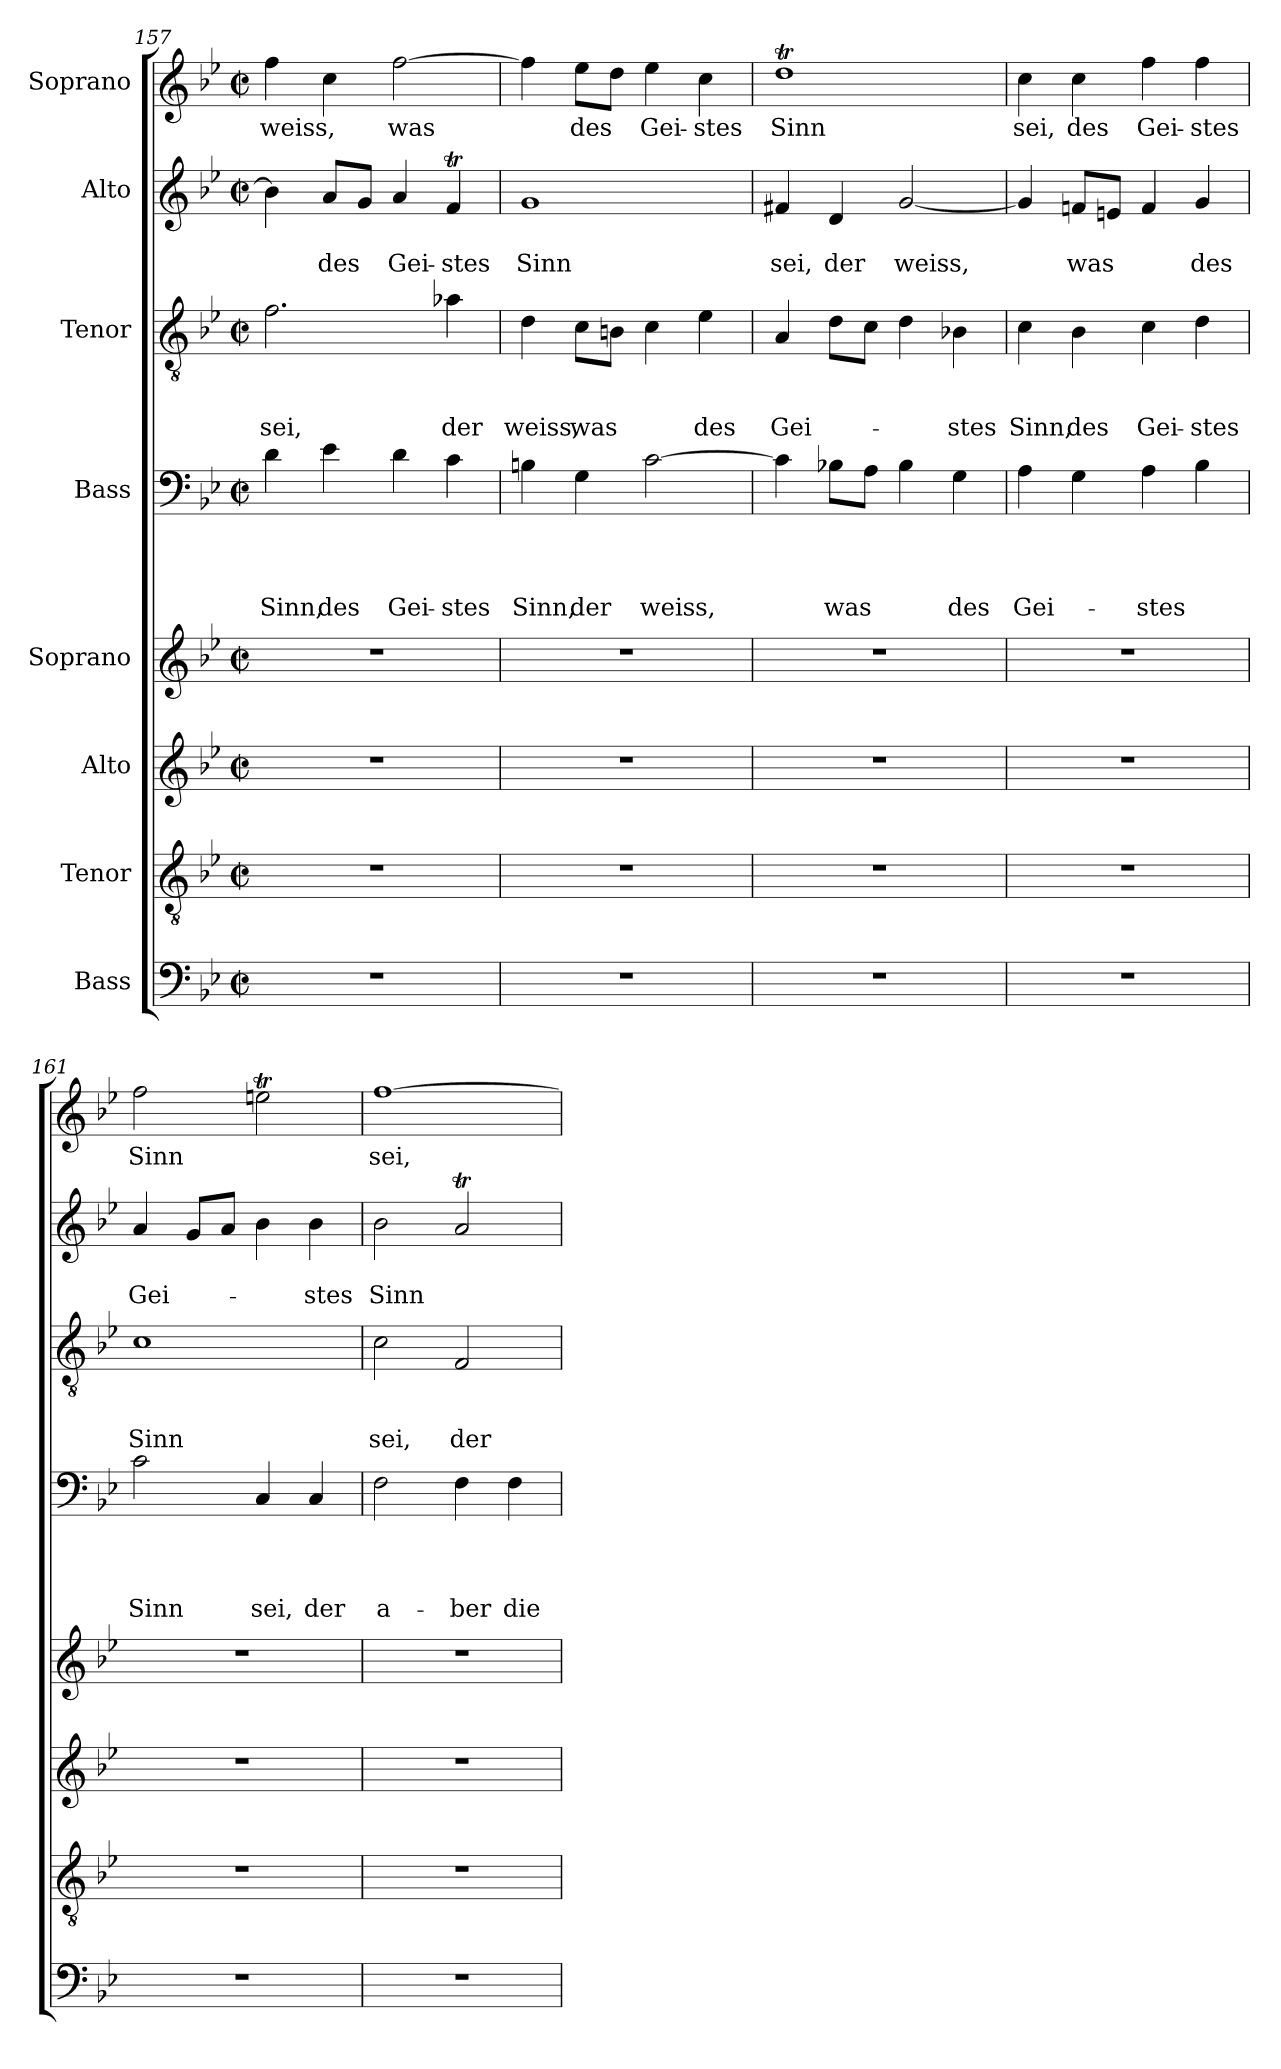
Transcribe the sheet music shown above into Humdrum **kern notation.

**kern	**kern	**kern	**kern	**kern	**text	**text	**text	**text	**kern	**text	**text	**text	**kern	**text	**text	**kern	**text
*part8	*part7	*part6	*part5	*part4	*part4	*part4	*part4	*part4	*part3	*part3	*part3	*part3	*part2	*part2	*part2	*part1	*part1
*staff8	*staff7	*staff6	*staff5	*staff4	*staff4	*staff4	*staff4	*staff4	*staff3	*staff3	*staff3	*staff3	*staff2	*staff2	*staff2	*staff1	*staff1
*I"Bass	*I"Tenor	*I"Alto	*I"Soprano	*I"Bass	*	*	*	*	*I"Tenor	*	*	*	*I"Alto	*	*	*I"Soprano	*
*clefF4	*clefGv2	*clefG2	*clefG2	*clefF4	*	*	*	*	*clefGv2	*	*	*	*clefG2	*	*	*clefG2	*
*k[b-e-]	*k[b-e-]	*k[b-e-]	*k[b-e-]	*k[b-e-]	*	*	*	*	*k[b-e-]	*	*	*	*k[b-e-]	*	*	*k[b-e-]	*
*B-:	*B-:	*B-:	*B-:	*B-:	*	*	*	*	*B-:	*	*	*	*B-:	*	*	*B-:	*
*M2/2	*M2/2	*M2/2	*M2/2	*M2/2	*	*	*	*	*M2/2	*	*	*	*M2/2	*	*	*M2/2	*
*met(c|)	*met(c|)	*met(c|)	*met(c|)	*met(c|)	*	*	*	*	*met(c|)	*	*	*	*met(c|)	*	*	*met(c|)	*
=157	=157	=157	=157	=157	=157	=157	=157	=157	=157	=157	=157	=157	=157	=157	=157	=157	=157
!	!	!	!	!	!	!	!	!LO:LY:b	!	!	!	!LO:LY:b	!	!	!	!	!LO:LY:b
1r	1r	1r	1r	4d\	.	.	.	Sinn,	2.f\	.	.	sei,	4b-\]	.	.	4ff\	weiss,
!	!	!	!	!	!	!	!	!LO:LY:b	!	!	!	!	!	!	!LO:LY:b	!	!
.	.	.	.	4e-\	.	.	.	des	.	.	.	.	8a/L	.	des	4cc\	.
.	.	.	.	.	.	.	.	.	.	.	.	.	8g/J	.	.	.	.
!	!	!	!	!	!	!	!	!LO:LY:b	!	!	!	!	!	!	!LO:LY:b	!	!LO:LY:b
.	.	.	.	4d\	.	.	.	Gei-	.	.	.	.	4a/	.	Gei-	[>2ff\	was
!	!	!	!	!	!	!	!	!LO:LY:b:rj	!	!	!	!LO:LY:b	!	!	!LO:LY:b:rj	!	!
.	.	.	.	4c\	.	.	.	-stes	4a-X\	.	.	der	4fT/	.	-stes	.	.
=158	=158	=158	=158	=158	=158	=158	=158	=158	=158	=158	=158	=158	=158	=158	=158	=158	=158
!	!	!	!	!	!	!	!	!LO:LY:b	!	!	!	!LO:LY:b	!	!	!LO:LY:b	!	!
1r	1r	1r	1r	4Bn\	.	.	.	Sinn,	4d\	.	.	weiss,	1g	.	Sinn	4ff\]	.
!	!	!	!	!	!	!	!	!LO:LY:b	!	!	!	!LO:LY:b	!	!	!	!	!LO:LY:b
.	.	.	.	4G\	.	.	.	der	8c\L	.	.	was	.	.	.	8ee-\L	des
.	.	.	.	.	.	.	.	.	8Bn\J	.	.	.	.	.	.	8dd\J	.
!	!	!	!	!	!	!	!	!LO:LY:b	!	!	!	!	!	!	!	!	!LO:LY:b
.	.	.	.	[>2c\	.	.	.	weiss,	4c\	.	.	.	.	.	.	4ee-\	Gei-
!	!	!	!	!	!	!	!	!	!	!	!	!LO:LY:b	!	!	!	!	!LO:LY:b:rj
.	.	.	.	.	.	.	.	.	4e-\	.	.	des	.	.	.	4cc\	-stes
=159	=159	=159	=159	=159	=159	=159	=159	=159	=159	=159	=159	=159	=159	=159	=159	=159	=159
!	!	!	!	!	!	!	!	!	!	!	!	!LO:LY:b	!	!	!LO:LY:b	!	!LO:LY:b
1r	1r	1r	1r	4c\]	.	.	.	.	4A/	.	.	Gei-	4f#X/	.	sei,	1ddt	Sinn
!	!	!	!	!	!	!	!	!LO:LY:b	!	!	!	!	!	!	!LO:LY:b	!	!
.	.	.	.	8B-X\L	.	.	.	was	8d\L	.	.	.	4d/	.	der	.	.
.	.	.	.	8A\J	.	.	.	.	8c\J	.	.	.	.	.	.	.	.
!	!	!	!	!	!	!	!	!	!	!	!	!	!	!	!LO:LY:b	!	!
.	.	.	.	4B-\	.	.	.	.	4d\	.	.	.	[<2g/	.	weiss,	.	.
!	!	!	!	!	!	!	!	!LO:LY:b	!	!	!	!LO:LY:b	!	!	!	!	!
.	.	.	.	4G\	.	.	.	des	4B-X\	.	.	-stes	.	.	.	.	.
=160	=160	=160	=160	=160	=160	=160	=160	=160	=160	=160	=160	=160	=160	=160	=160	=160	=160
!	!	!	!	!	!	!	!	!LO:LY:b	!	!	!	!LO:LY:b	!	!	!	!	!LO:LY:b
1r	1r	1r	1r	4A\	.	.	.	Gei-	4c\	.	.	Sinn,	4g/]	.	.	4cc\	sei,
!	!	!	!	!	!	!	!	!	!	!	!	!LO:LY:b	!	!	!LO:LY:b	!	!LO:LY:b
.	.	.	.	4G\	.	.	.	.	4B-\	.	.	des	8fn/L	.	was	4cc\	des
.	.	.	.	.	.	.	.	.	.	.	.	.	8en/J	.	.	.	.
!	!	!	!	!	!	!	!	!LO:LY:b	!	!	!	!LO:LY:b	!	!	!	!	!LO:LY:b
.	.	.	.	4A\	.	.	.	-stes	4c\	.	.	Gei-	4f/	.	.	4ff\	Gei-
!	!	!	!	!	!	!	!	!	!	!	!	!LO:LY:b:rj	!	!	!LO:LY:b	!	!LO:LY:b:rj
.	.	.	.	4B-\	.	.	.	.	4d\	.	.	-stes	4g/	.	des	4ff\	-stes
=161	=161	=161	=161	=161	=161	=161	=161	=161	=161	=161	=161	=161	=161	=161	=161	=161	=161
!	!	!	!	!	!	!	!	!LO:LY:b	!	!	!	!LO:LY:b	!	!	!LO:LY:b	!	!LO:LY:b
1r	1r	1r	1r	2c\	.	.	.	Sinn	1c	.	.	Sinn	4a/	.	Gei-	2ff\	Sinn
.	.	.	.	.	.	.	.	.	.	.	.	.	8g/L	.	.	.	.
.	.	.	.	.	.	.	.	.	.	.	.	.	8a/J	.	.	.	.
!	!	!	!	!	!	!	!	!LO:LY:b	!	!	!	!	!	!	!	!	!
.	.	.	.	4C/	.	.	.	sei,	.	.	.	.	4b-\	.	.	2eent\	.
!	!	!	!	!	!	!	!	!LO:LY:b	!	!	!	!	!	!	!LO:LY:b	!	!
.	.	.	.	4C/	.	.	.	der	.	.	.	.	4b-\	.	-stes	.	.
=162	=162	=162	=162	=162	=162	=162	=162	=162	=162	=162	=162	=162	=162	=162	=162	=162	=162
!	!	!	!	!	!	!	!	!LO:LY:b	!	!	!	!LO:LY:b	!	!	!LO:LY:b	!	!LO:LY:b
1r	1r	1r	1r	2F\	.	.	.	a-	2c\	.	.	sei,	2b-\	.	Sinn	[>1ff	sei,
!	!	!	!	!	!	!	!	!LO:LY:b	!	!	!	!LO:LY:b	!	!	!	!	!
.	.	.	.	4F\	.	.	.	-ber	2F/	.	.	der	2at/	.	.	.	.
!	!	!	!	!	!	!	!	!LO:LY:b	!	!	!	!	!	!	!	!	!
.	.	.	.	4F\	.	.	.	die	.	.	.	.	.	.	.	.	.
=	=	=	=	=	=	=	=	=	=	=	=	=	=	=	=	=	=
*-	*-	*-	*-	*-	*-	*-	*-	*-	*-	*-	*-	*-	*-	*-	*-	*-	*-
